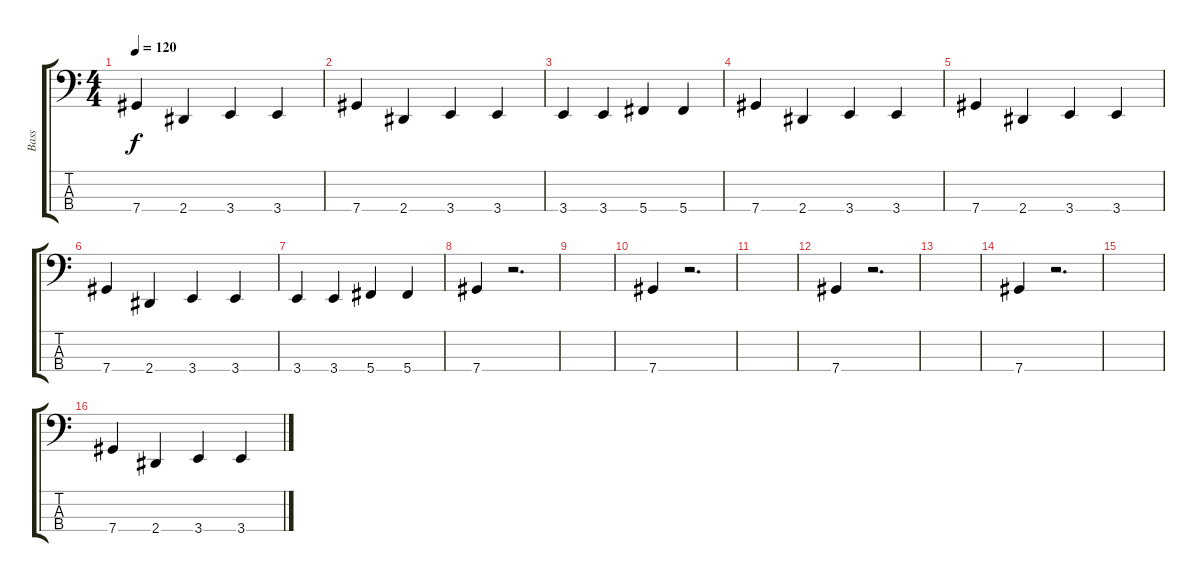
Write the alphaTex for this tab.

\track ("Bass" "Bass") {instrument electricbassfinger}
\staff {score tabs}
\tuning (G2 D2 A1 Db1) {hide}
\ts (4 4)
\tempo 120
\clef f4
\ks c
7.4.4{dy f} 2.4.4 3.4.4 3.4.4 |
7.4.4 2.4.4 3.4.4 3.4.4 |
3.4.4 3.4.4 5.4.4 5.4.4 |
7.4.4 2.4.4 3.4.4 3.4.4 |
7.4.4 2.4.4 3.4.4 3.4.4 |
7.4.4 2.4.4 3.4.4 3.4.4 |
3.4.4 3.4.4 5.4.4 5.4.4 |
7.4.4 r.2{d} |
|
7.4.4 r.2{d} |
|
7.4.4 r.2{d} |
|
7.4.4 r.2{d} |
|
7.4.4 2.4.4 3.4.4 3.4.4
